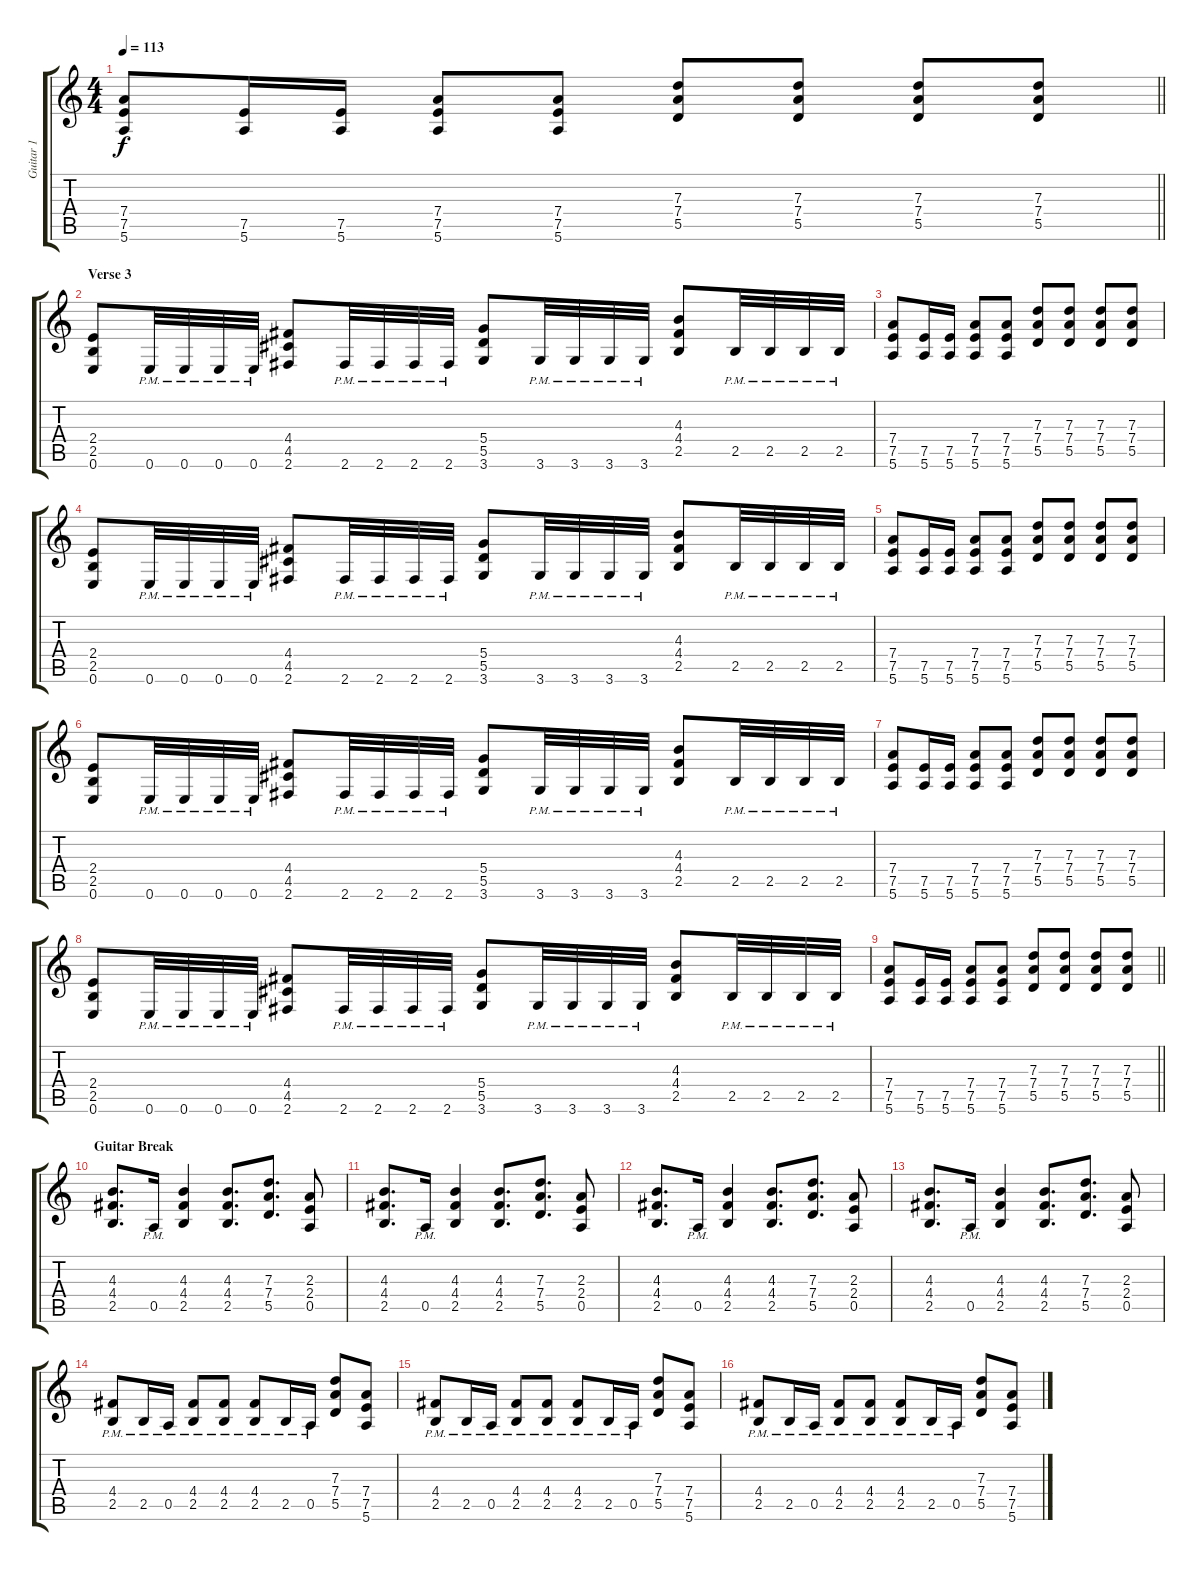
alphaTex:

\track ("Guitar 1" "Guitar 1") {instrument distortionguitar}
\staff {score tabs}
\tuning (E4 B3 G3 D3 A2 E2) {hide}
\ts (4 4)
\tempo 113
\clef g2
\barLineRight lightlight
\ks c
(7.4 7.5 5.6).8{dy f} (7.5 5.6).16 (7.5 5.6).16 (7.4 7.5 5.6).8 (7.4 7.5 5.6).8 (7.3 7.4 5.5).8 (7.3 7.4 5.5).8 (7.3 7.4 5.5).8 (7.3 7.4 5.5).8 |
\section ("" "Verse 3")
(2.4 2.5 0.6).8 0.6{pm}.32 0.6{pm}.32 0.6{pm}.32 0.6{pm}.32 (4.4 4.5 2.6).8 2.6{pm}.32 2.6{pm}.32 2.6{pm}.32 2.6{pm}.32 (5.4 5.5 3.6).8 3.6{pm}.32 3.6{pm}.32 3.6{pm}.32 3.6{pm}.32 (4.3 4.4 2.5).8 2.5{pm}.32 2.5{pm}.32 2.5{pm}.32 2.5{pm}.32 |
(7.4 7.5 5.6).8 (7.5 5.6).16 (7.5 5.6).16 (7.4 7.5 5.6).8 (7.4 7.5 5.6).8 (7.3 7.4 5.5).8 (7.3 7.4 5.5).8 (7.3 7.4 5.5).8 (7.3 7.4 5.5).8 |
(2.4 2.5 0.6).8 0.6{pm}.32 0.6{pm}.32 0.6{pm}.32 0.6{pm}.32 (4.4 4.5 2.6).8 2.6{pm}.32 2.6{pm}.32 2.6{pm}.32 2.6{pm}.32 (5.4 5.5 3.6).8 3.6{pm}.32 3.6{pm}.32 3.6{pm}.32 3.6{pm}.32 (4.3 4.4 2.5).8 2.5{pm}.32 2.5{pm}.32 2.5{pm}.32 2.5{pm}.32 |
(7.4 7.5 5.6).8 (7.5 5.6).16 (7.5 5.6).16 (7.4 7.5 5.6).8 (7.4 7.5 5.6).8 (7.3 7.4 5.5).8 (7.3 7.4 5.5).8 (7.3 7.4 5.5).8 (7.3 7.4 5.5).8 |
(2.4 2.5 0.6).8 0.6{pm}.32 0.6{pm}.32 0.6{pm}.32 0.6{pm}.32 (4.4 4.5 2.6).8 2.6{pm}.32 2.6{pm}.32 2.6{pm}.32 2.6{pm}.32 (5.4 5.5 3.6).8 3.6{pm}.32 3.6{pm}.32 3.6{pm}.32 3.6{pm}.32 (4.3 4.4 2.5).8 2.5{pm}.32 2.5{pm}.32 2.5{pm}.32 2.5{pm}.32 |
(7.4 7.5 5.6).8 (7.5 5.6).16 (7.5 5.6).16 (7.4 7.5 5.6).8 (7.4 7.5 5.6).8 (7.3 7.4 5.5).8 (7.3 7.4 5.5).8 (7.3 7.4 5.5).8 (7.3 7.4 5.5).8 |
(2.4 2.5 0.6).8 0.6{pm}.32 0.6{pm}.32 0.6{pm}.32 0.6{pm}.32 (4.4 4.5 2.6).8 2.6{pm}.32 2.6{pm}.32 2.6{pm}.32 2.6{pm}.32 (5.4 5.5 3.6).8 3.6{pm}.32 3.6{pm}.32 3.6{pm}.32 3.6{pm}.32 (4.3 4.4 2.5).8 2.5{pm}.32 2.5{pm}.32 2.5{pm}.32 2.5{pm}.32 |
\barLineRight lightlight
(7.4 7.5 5.6).8 (7.5 5.6).16 (7.5 5.6).16 (7.4 7.5 5.6).8 (7.4 7.5 5.6).8 (7.3 7.4 5.5).8 (7.3 7.4 5.5).8 (7.3 7.4 5.5).8 (7.3 7.4 5.5).8 |
\section ("" "Guitar Break")
(4.3 4.4 2.5).8{d} 0.5{pm}.16 (4.3 4.4 2.5).4 (4.3 4.4 2.5).8{d} (7.3 7.4 5.5).8{d} (2.3 2.4 0.5).8 |
(4.3 4.4 2.5).8{d} 0.5{pm}.16 (4.3 4.4 2.5).4 (4.3 4.4 2.5).8{d} (7.3 7.4 5.5).8{d} (2.3 2.4 0.5).8 |
(4.3 4.4 2.5).8{d} 0.5{pm}.16 (4.3 4.4 2.5).4 (4.3 4.4 2.5).8{d} (7.3 7.4 5.5).8{d} (2.3 2.4 0.5).8 |
(4.3 4.4 2.5).8{d} 0.5{pm}.16 (4.3 4.4 2.5).4 (4.3 4.4 2.5).8{d} (7.3 7.4 5.5).8{d} (2.3 2.4 0.5).8 |
(4.4{pm} 2.5{pm}).8 2.5{pm}.16 0.5{pm}.16 (4.4{pm} 2.5{pm}).8 (4.4{pm} 2.5{pm}).8 (4.4{pm} 2.5{pm}).8 2.5{pm}.16 0.5{pm}.16 (7.3 7.4 5.5).8 (7.4 7.5 5.6).8 |
(4.4{pm} 2.5{pm}).8 2.5{pm}.16 0.5{pm}.16 (4.4{pm} 2.5{pm}).8 (4.4{pm} 2.5{pm}).8 (4.4{pm} 2.5{pm}).8 2.5{pm}.16 0.5{pm}.16 (7.3 7.4 5.5).8 (7.4 7.5 5.6).8 |
(4.4{pm} 2.5{pm}).8 2.5{pm}.16 0.5{pm}.16 (4.4{pm} 2.5{pm}).8 (4.4{pm} 2.5{pm}).8 (4.4{pm} 2.5{pm}).8 2.5{pm}.16 0.5{pm}.16 (7.3 7.4 5.5).8 (7.4 7.5 5.6).8
